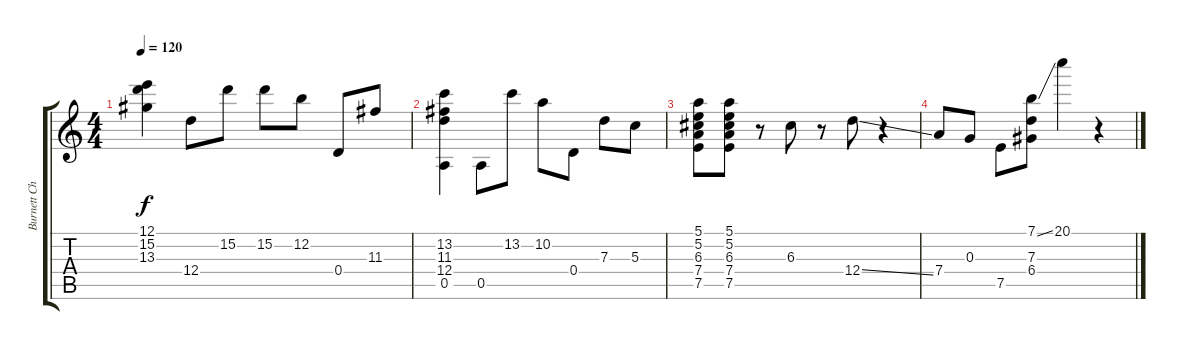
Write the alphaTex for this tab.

\track ("Burnett Chester" "Burnett Ch") {instrument overdrivenguitar}
\staff {score tabs}
\tuning (E4 B3 G3 D3 A2 E2) {hide}
\ts (4 4)
\tempo 120
\clef g2
\ks c
(12.1 15.2 13.3).4{dy f volume 0} 12.4.8 15.2.8 15.2.8 12.2.8 0.4.8 11.3.8 |
(13.2 11.3 12.4 0.5).4 0.5.8 13.2.8 10.2.8 0.4.8 7.3.8 5.3.8 |
(5.1 5.2 6.3 7.4 7.5).8 (5.1 5.2 6.3 7.4 7.5).8 r.8 6.3.8 r.8 12.4{ss}.8 r.4 |
7.4.8 0.3.8 7.5.8 (7.1{ss} 7.3 6.4).8 20.1.4 r.4
